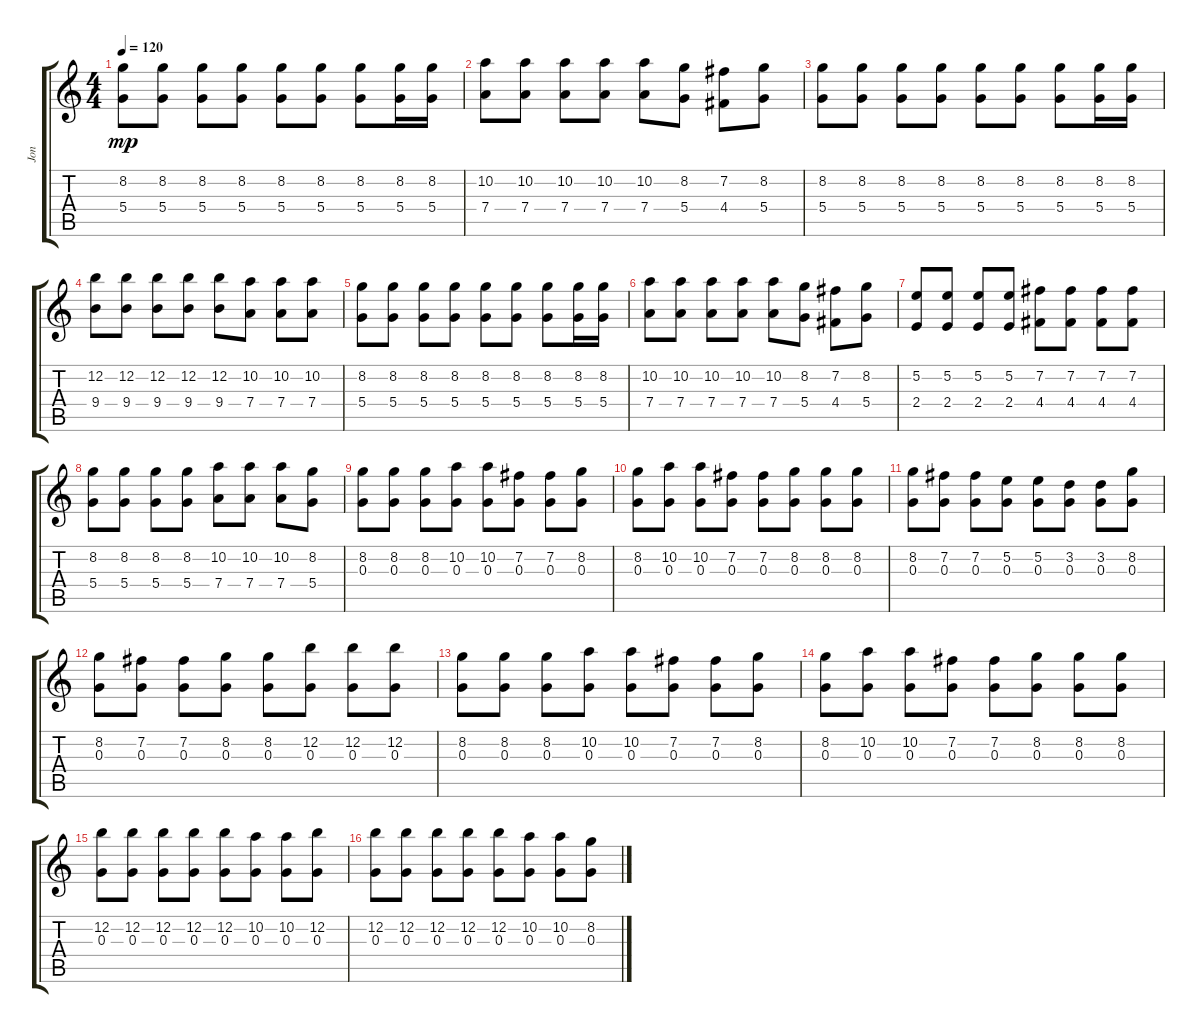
\track ("Jon" "Jon") {instrument overdrivenguitar}
\staff {score tabs}
\tuning (E4 B3 G3 D3 A2 E2) {hide}
\ts (4 4)
\tempo 120
\clef g2
\ks c
(8.2 5.4).8{dy mp} (8.2 5.4).8 (8.2 5.4).8 (8.2 5.4).8 (8.2 5.4).8 (8.2 5.4).8 (8.2 5.4).8 (8.2 5.4).16 (8.2 5.4).16 |
(10.2 7.4).8 (10.2 7.4).8 (10.2 7.4).8 (10.2 7.4).8 (10.2 7.4).8 (8.2 5.4).8 (7.2 4.4).8 (8.2 5.4).8 |
(8.2 5.4).8 (8.2 5.4).8 (8.2 5.4).8 (8.2 5.4).8 (8.2 5.4).8 (8.2 5.4).8 (8.2 5.4).8 (8.2 5.4).16 (8.2 5.4).16 |
(12.2 9.4).8 (12.2 9.4).8 (12.2 9.4).8 (12.2 9.4).8 (12.2 9.4).8 (10.2 7.4).8 (10.2 7.4).8 (10.2 7.4).8 |
(8.2 5.4).8 (8.2 5.4).8 (8.2 5.4).8 (8.2 5.4).8 (8.2 5.4).8 (8.2 5.4).8 (8.2 5.4).8 (8.2 5.4).16 (8.2 5.4).16 |
(10.2 7.4).8 (10.2 7.4).8 (10.2 7.4).8 (10.2 7.4).8 (10.2 7.4).8 (8.2 5.4).8 (7.2 4.4).8 (8.2 5.4).8 |
(5.2 2.4).8 (5.2 2.4).8 (5.2 2.4).8 (5.2 2.4).8 (7.2 4.4).8 (7.2 4.4).8 (7.2 4.4).8 (7.2 4.4).8 |
(8.2 5.4).8 (8.2 5.4).8 (8.2 5.4).8 (8.2 5.4).8 (10.2 7.4).8 (10.2 7.4).8 (10.2 7.4).8 (8.2 5.4).8 |
(8.2 0.3).8 (8.2 0.3).8 (8.2 0.3).8 (10.2 0.3).8 (10.2 0.3).8 (7.2 0.3).8 (7.2 0.3).8 (8.2 0.3).8 |
(8.2 0.3).8 (10.2 0.3).8 (10.2 0.3).8 (7.2 0.3).8 (7.2 0.3).8 (8.2 0.3).8 (8.2 0.3).8 (8.2 0.3).8 |
(8.2 0.3).8 (7.2 0.3).8 (7.2 0.3).8 (5.2 0.3).8 (5.2 0.3).8 (3.2 0.3).8 (3.2 0.3).8 (8.2 0.3).8 |
(8.2 0.3).8 (7.2 0.3).8 (7.2 0.3).8 (8.2 0.3).8 (8.2 0.3).8 (12.2 0.3).8 (12.2 0.3).8 (12.2 0.3).8 |
(8.2 0.3).8 (8.2 0.3).8 (8.2 0.3).8 (10.2 0.3).8 (10.2 0.3).8 (7.2 0.3).8 (7.2 0.3).8 (8.2 0.3).8 |
(8.2 0.3).8 (10.2 0.3).8 (10.2 0.3).8 (7.2 0.3).8 (7.2 0.3).8 (8.2 0.3).8 (8.2 0.3).8 (8.2 0.3).8 |
(12.2 0.3).8 (12.2 0.3).8 (12.2 0.3).8 (12.2 0.3).8 (12.2 0.3).8 (10.2 0.3).8 (10.2 0.3).8 (12.2 0.3).8 |
(12.2 0.3).8 (12.2 0.3).8 (12.2 0.3).8 (12.2 0.3).8 (12.2 0.3).8 (10.2 0.3).8 (10.2 0.3).8 (8.2 0.3).8
